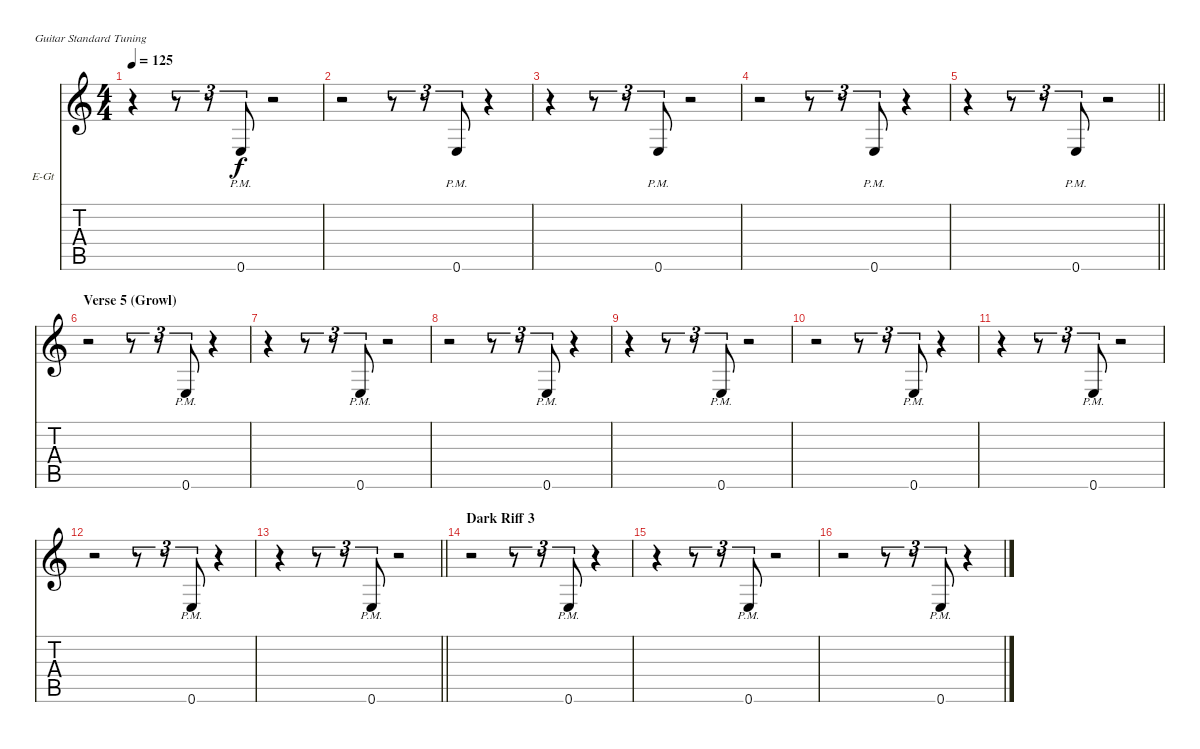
\bracketExtendMode nobrackets
\firstSystemTrackNameOrientation horizontal
\otherSystemsTrackNameOrientation horizontal
\track ("Effects" "E-Gt") {instrument guitarharmonics}
\staff {score tabs}
\tuning (E4 B3 G3 D3 A2 E2)
\ts (4 4)
\tempo 125
\clef g2
\ks c
r.4{dy f} r.8{tu (3 2)} r.8{tu (3 2)} 0.6{pm}.8{tu (3 2)} r.2 |
r.2 r.8{tu (3 2)} r.8{tu (3 2)} 0.6{pm}.8{tu (3 2)} r.4 |
r.4 r.8{tu (3 2)} r.8{tu (3 2)} 0.6{pm}.8{tu (3 2)} r.2 |
r.2 r.8{tu (3 2)} r.8{tu (3 2)} 0.6{pm}.8{tu (3 2)} r.4 |
\barLineRight lightlight
r.4 r.8{tu (3 2)} r.8{tu (3 2)} 0.6{pm}.8{tu (3 2)} r.2 |
\section ("" "Verse 5 (Growl)")
r.2 r.8{tu (3 2)} r.8{tu (3 2)} 0.6{pm}.8{tu (3 2)} r.4 |
r.4 r.8{tu (3 2)} r.8{tu (3 2)} 0.6{pm}.8{tu (3 2)} r.2 |
r.2 r.8{tu (3 2)} r.8{tu (3 2)} 0.6{pm}.8{tu (3 2)} r.4 |
r.4 r.8{tu (3 2)} r.8{tu (3 2)} 0.6{pm}.8{tu (3 2)} r.2 |
r.2 r.8{tu (3 2)} r.8{tu (3 2)} 0.6{pm}.8{tu (3 2)} r.4 |
r.4 r.8{tu (3 2)} r.8{tu (3 2)} 0.6{pm}.8{tu (3 2)} r.2 |
r.2 r.8{tu (3 2)} r.8{tu (3 2)} 0.6{pm}.8{tu (3 2)} r.4 |
\barLineRight lightlight
r.4 r.8{tu (3 2)} r.8{tu (3 2)} 0.6{pm}.8{tu (3 2)} r.2 |
\section ("" "Dark Riff 3")
r.2 r.8{tu (3 2)} r.8{tu (3 2)} 0.6{pm}.8{tu (3 2)} r.4 |
r.4 r.8{tu (3 2)} r.8{tu (3 2)} 0.6{pm}.8{tu (3 2)} r.2 |
r.2 r.8{tu (3 2)} r.8{tu (3 2)} 0.6{pm}.8{tu (3 2)} r.4
